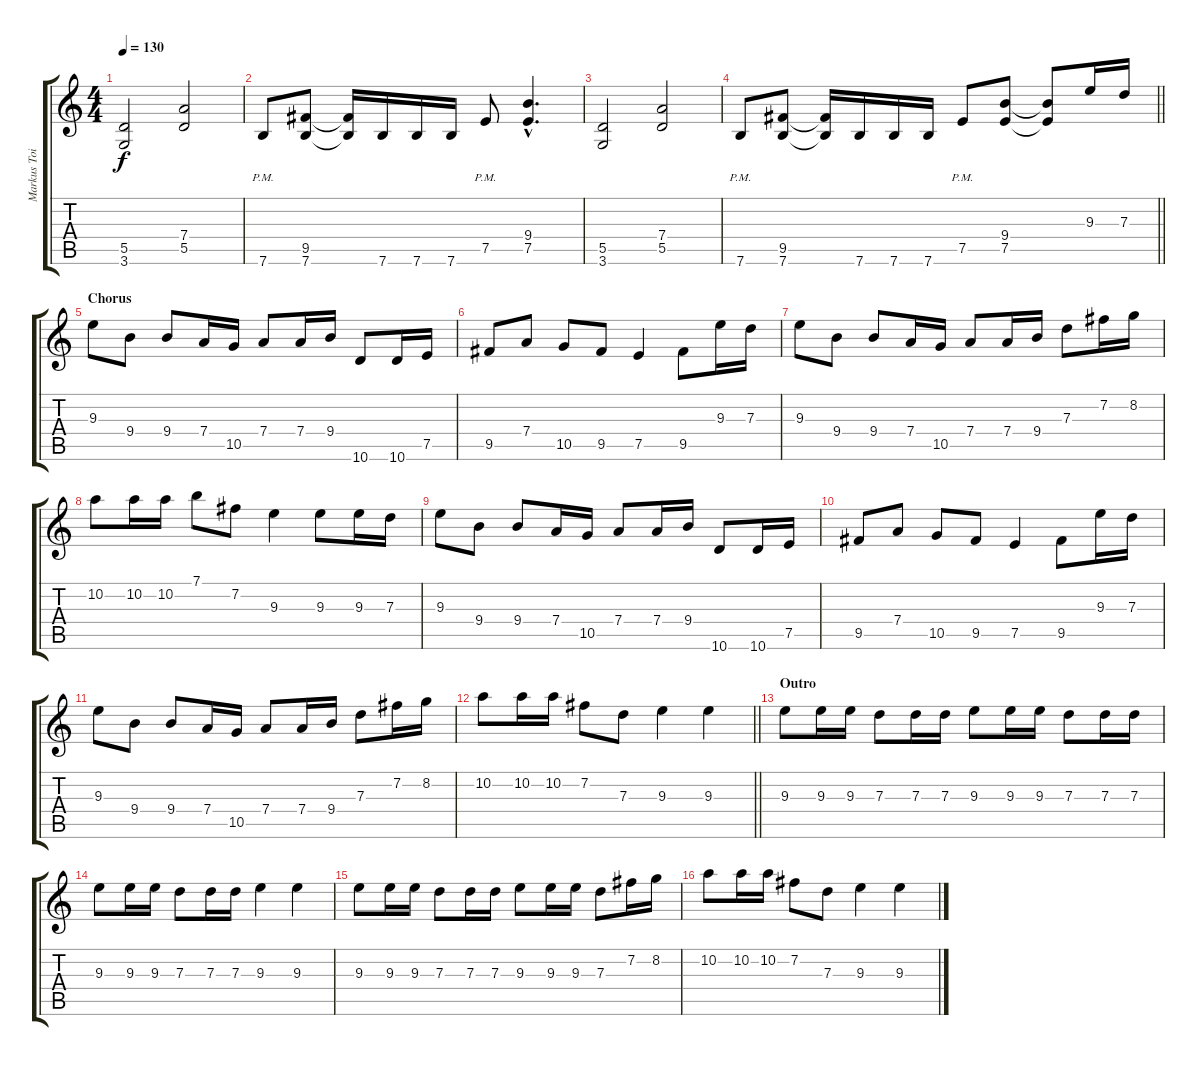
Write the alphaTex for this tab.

\track ("Markus Toivonen" "Markus Toi") {instrument distortionguitar}
\staff {score tabs}
\tuning (E4 B3 G3 D3 A2 E2) {hide}
\ts (4 4)
\tempo 130
\clef g2
\ks c
(5.5 3.6).2{dy f} (7.4 5.5).2 |
7.6{pm}.8 (9.5 7.6).8 (9.5{t} 7.6{t}).16 7.6.16 7.6.16 7.6.16 7.5{pm}.8 (9.4{hac} 7.5{hac}).4{d} |
(5.5 3.6).2 (7.4 5.5).2 |
\barLineRight lightlight
7.6{pm}.8 (9.5 7.6).8 (9.5{t} 7.6{t}).16 7.6.16 7.6.16 7.6.16 7.5{pm}.8 (9.4 7.5).8 (9.4{t} 7.5{t}).8 9.3.16 7.3.16 |
\section ("" "Chorus")
9.3.8 9.4.8 9.4.8 7.4.16 10.5.16 7.4.8 7.4.16 9.4.16 10.6.8 10.6.16 7.5.16 |
9.5.8 7.4.8 10.5.8 9.5.8 7.5.4 9.5.8 9.3.16 7.3.16 |
9.3.8 9.4.8 9.4.8 7.4.16 10.5.16 7.4.8 7.4.16 9.4.16 7.3.8 7.2.16 8.2.16 |
10.2.8 10.2.16 10.2.16 7.1.8 7.2.8 9.3.4 9.3.8 9.3.16 7.3.16 |
9.3.8 9.4.8 9.4.8 7.4.16 10.5.16 7.4.8 7.4.16 9.4.16 10.6.8 10.6.16 7.5.16 |
9.5.8 7.4.8 10.5.8 9.5.8 7.5.4 9.5.8 9.3.16 7.3.16 |
9.3.8 9.4.8 9.4.8 7.4.16 10.5.16 7.4.8 7.4.16 9.4.16 7.3.8 7.2.16 8.2.16 |
\barLineRight lightlight
10.2.8 10.2.16 10.2.16 7.2.8 7.3.8 9.3.4 9.3.4 |
\section ("" "Outro")
9.3.8 9.3.16 9.3.16 7.3.8 7.3.16 7.3.16 9.3.8 9.3.16 9.3.16 7.3.8 7.3.16 7.3.16 |
9.3.8 9.3.16 9.3.16 7.3.8 7.3.16 7.3.16 9.3.4 9.3.4 |
9.3.8 9.3.16 9.3.16 7.3.8 7.3.16 7.3.16 9.3.8 9.3.16 9.3.16 7.3.8 7.2.16 8.2.16 |
10.2.8 10.2.16 10.2.16 7.2.8 7.3.8 9.3.4 9.3.4
